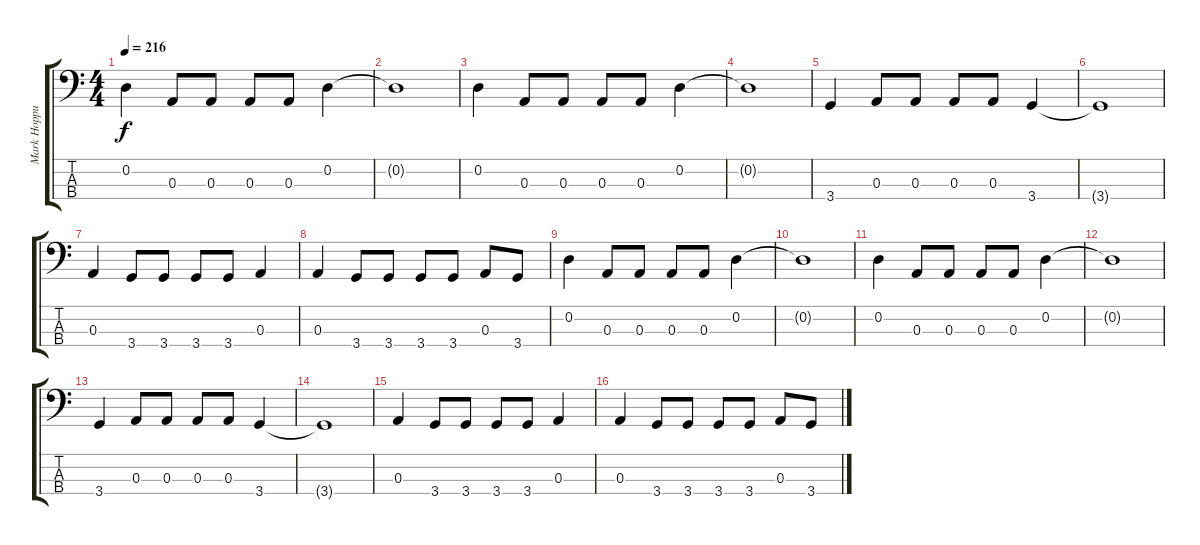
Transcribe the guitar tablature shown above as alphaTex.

\track ("Mark Hoppus (Bass)" "Mark Hoppu") {instrument electricbasspick}
\staff {score tabs}
\tuning (G2 D2 A1 E1) {hide}
\ts (4 4)
\tempo 216
\clef f4
\ks c
0.2.4{dy f} 0.3.8 0.3.8 0.3.8 0.3.8 0.2.4 |
0.2{t}.1 |
0.2.4 0.3.8 0.3.8 0.3.8 0.3.8 0.2.4 |
0.2{t}.1 |
3.4.4 0.3.8 0.3.8 0.3.8 0.3.8 3.4.4 |
3.4{t}.1 |
0.3.4 3.4.8 3.4.8 3.4.8 3.4.8 0.3.4 |
0.3.4 3.4.8 3.4.8 3.4.8 3.4.8 0.3.8 3.4.8 |
0.2.4 0.3.8 0.3.8 0.3.8 0.3.8 0.2.4 |
0.2{t}.1 |
0.2.4 0.3.8 0.3.8 0.3.8 0.3.8 0.2.4 |
0.2{t}.1 |
3.4.4 0.3.8 0.3.8 0.3.8 0.3.8 3.4.4 |
3.4{t}.1 |
0.3.4 3.4.8 3.4.8 3.4.8 3.4.8 0.3.4 |
0.3.4 3.4.8 3.4.8 3.4.8 3.4.8 0.3.8 3.4.8
